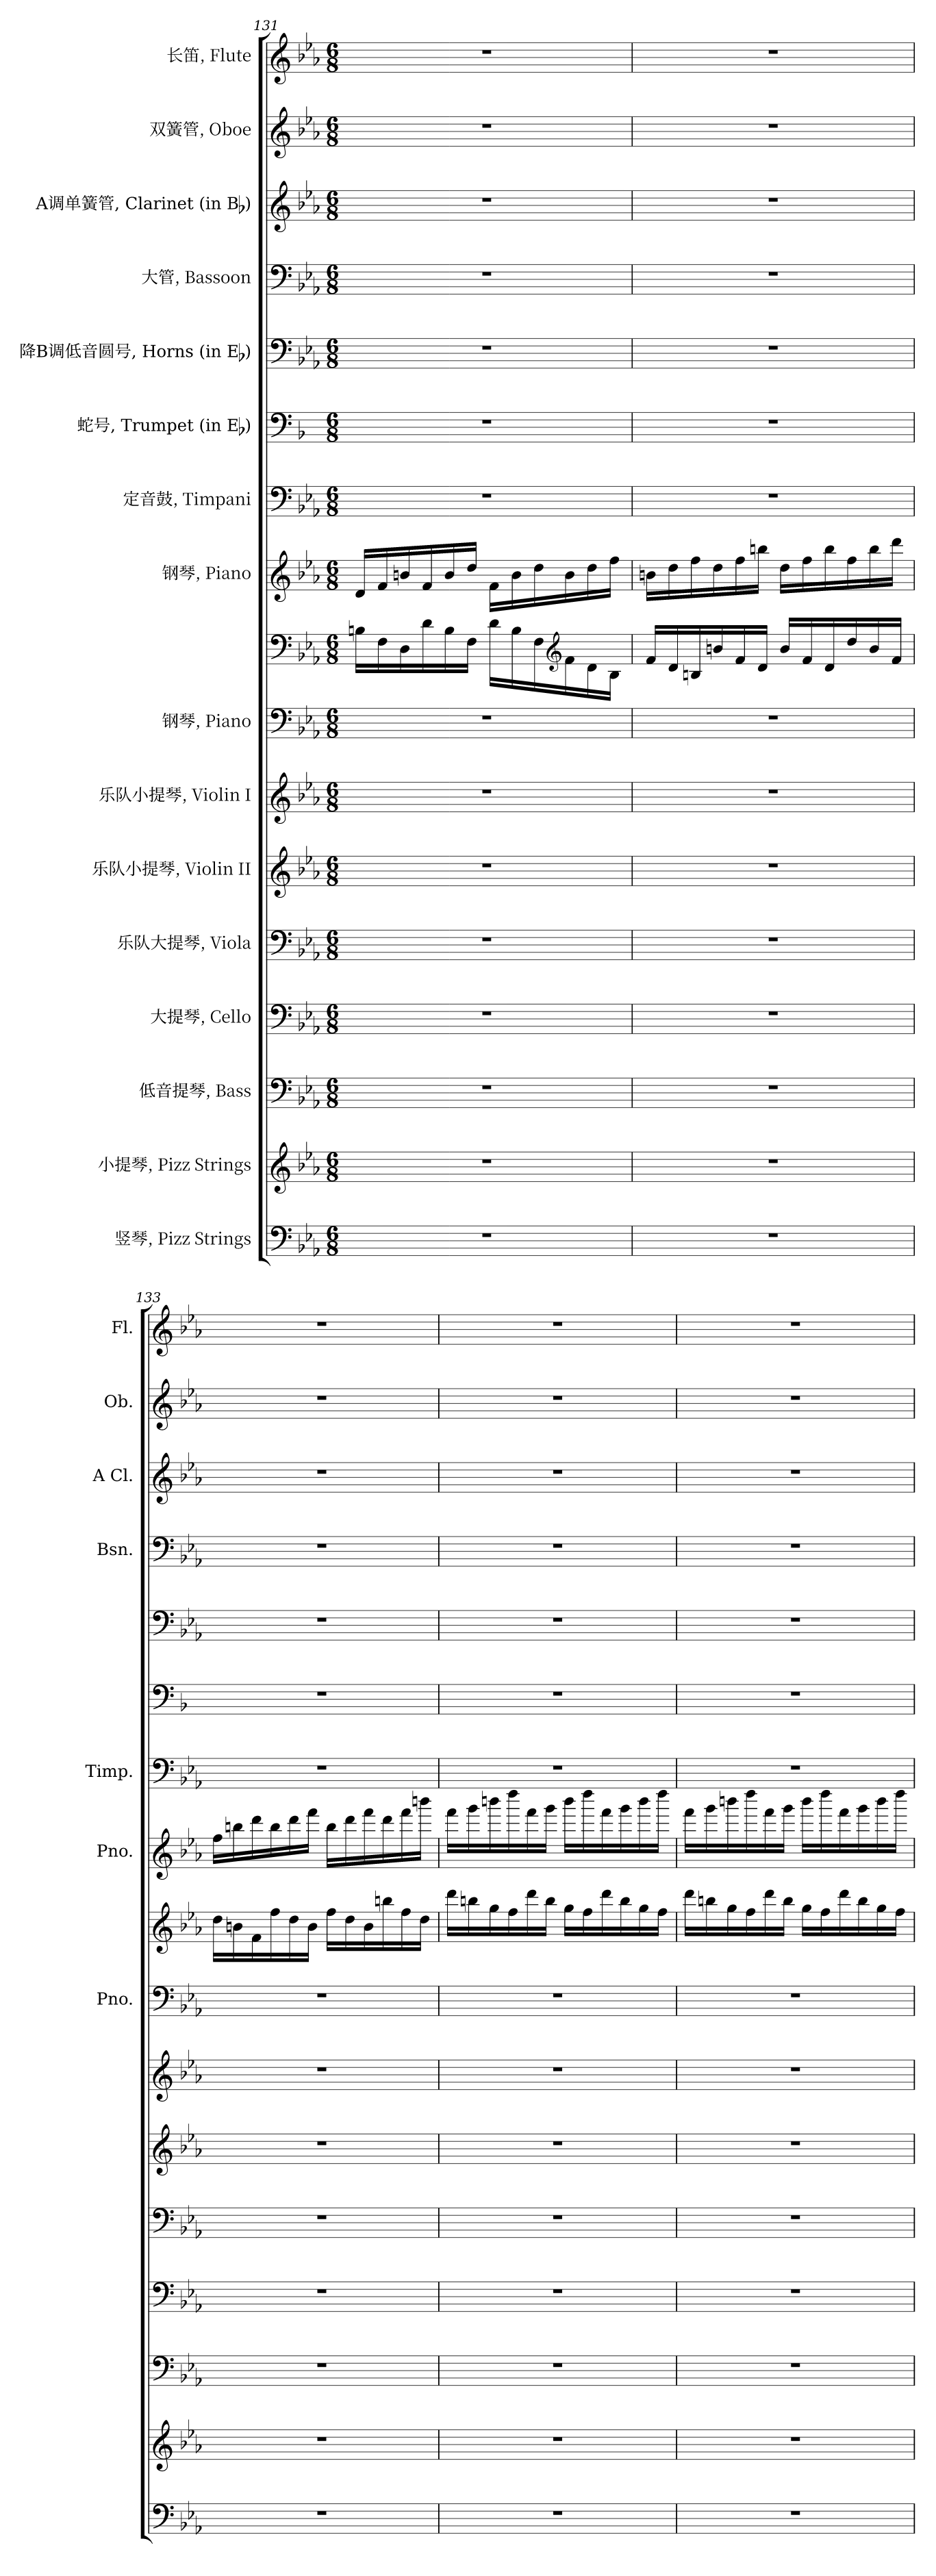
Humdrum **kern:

**kern	**kern	**kern	**kern	**kern	**kern	**kern	**kern	**kern	**kern	**kern	**kern	**kern	**kern	**kern	**kern	**kern
*part16	*part15	*part14	*part13	*part12	*part11	*part10	*part9	*part9	*part8	*part7	*part6	*part5	*part4	*part3	*part2	*part1
*staff17	*staff16	*staff15	*staff14	*staff13	*staff12	*staff11	*staff10	*staff9	*staff8	*staff7	*staff6	*staff5	*staff4	*staff3	*staff2	*staff1
*I"竖琴, Pizz Strings	*I"小提琴, Pizz Strings	*I"低音提琴, Bass	*I"大提琴, Cello	*I"乐队大提琴, Viola	*I"乐队小提琴, Violin II	*I"乐队小提琴, Violin I	*I"钢琴, Piano	*	*I"钢琴, Piano	*I"定音鼓, Timpani	*I"蛇号, Trumpet (in Eb)	*I"降B调低音圆号, Horns (in Eb)	*I"大管, Bassoon	*I"A调单簧管, Clarinet (in Bb)	*I"双簧管, Oboe	*I"长笛, Flute
*	*	*	*	*	*	*	*I'Pno.	*	*I'Pno.	*I'Timp.	*	*	*I'Bsn.	*I'A Cl.	*I'Ob.	*I'Fl.
*clefF4	*clefG2	*clefF4	*clefF4	*clefF4	*clefG2	*clefG2	*clefF4	*clefF4	*clefG2	*clefF4	*clefF4	*clefF4	*clefF4	*clefG2	*clefG2	*clefG2
*	*	*ITrd7c12	*	*	*	*	*	*	*	*	*ITrd1c2	*ITrd1c2	*	*ITrd2c3	*	*
*k[b-e-a-]	*k[b-e-a-]	*k[b-e-a-]	*k[b-e-a-]	*k[b-e-a-]	*k[b-e-a-]	*k[b-e-a-]	*k[b-e-a-]	*k[b-e-a-]	*k[b-e-a-]	*k[b-e-a-]	*k[b-e-a-]	*k[b-e-a-d-g-]	*k[b-e-a-]	*k[]	*k[b-e-a-]	*k[b-e-a-]
*M6/8	*M6/8	*M6/8	*M6/8	*M6/8	*M6/8	*M6/8	*M6/8	*M6/8	*M6/8	*M6/8	*M6/8	*M6/8	*M6/8	*M6/8	*M6/8	*M6/8
=131	=131	=131	=131	=131	=131	=131	=131	=131	=131	=131	=131	=131	=131	=131	=131	=131
2.r	2.r	2.r	2.r	2.r	2.r	2.r	2.r	16Bn\LL	16d/LL	2.r	2.r	2.r	2.r	2.r	2.r	2.r
.	.	.	.	.	.	.	.	16F\	16f/	.	.	.	.	.	.	.
.	.	.	.	.	.	.	.	16D\	16bn/	.	.	.	.	.	.	.
.	.	.	.	.	.	.	.	16d\	16f/	.	.	.	.	.	.	.
.	.	.	.	.	.	.	.	16B\	16b/	.	.	.	.	.	.	.
.	.	.	.	.	.	.	.	16F\JJ	16dd/JJ	.	.	.	.	.	.	.
.	.	.	.	.	.	.	.	16d\LL	16f\LL	.	.	.	.	.	.	.
.	.	.	.	.	.	.	.	16B\	16b\	.	.	.	.	.	.	.
.	.	.	.	.	.	.	.	16F\	16dd\	.	.	.	.	.	.	.
*	*	*	*	*	*	*	*	*clefG2	*	*	*	*	*	*	*	*
.	.	.	.	.	.	.	.	16f\	16b\	.	.	.	.	.	.	.
.	.	.	.	.	.	.	.	16d\	16dd\	.	.	.	.	.	.	.
.	.	.	.	.	.	.	.	16B\JJ	16ff\JJ	.	.	.	.	.	.	.
!!LO:PB:g=z
=132	=132	=132	=132	=132	=132	=132	=132	=132	=132	=132	=132	=132	=132	=132	=132	=132
2.r	2.r	2.r	2.r	2.r	2.r	2.r	2.r	16f/LL	16bn\LL	2.r	2.r	2.r	2.r	2.r	2.r	2.r
.	.	.	.	.	.	.	.	16d/	16dd\	.	.	.	.	.	.	.
.	.	.	.	.	.	.	.	16Bn/	16ff\	.	.	.	.	.	.	.
.	.	.	.	.	.	.	.	16bn/	16dd\	.	.	.	.	.	.	.
.	.	.	.	.	.	.	.	16f/	16ff\	.	.	.	.	.	.	.
.	.	.	.	.	.	.	.	16d/JJ	16bbn\JJ	.	.	.	.	.	.	.
.	.	.	.	.	.	.	.	16b/LL	16dd\LL	.	.	.	.	.	.	.
.	.	.	.	.	.	.	.	16f/	16ff\	.	.	.	.	.	.	.
.	.	.	.	.	.	.	.	16d/	16bb\	.	.	.	.	.	.	.
.	.	.	.	.	.	.	.	16dd/	16ff\	.	.	.	.	.	.	.
.	.	.	.	.	.	.	.	16b/	16bb\	.	.	.	.	.	.	.
.	.	.	.	.	.	.	.	16f/JJ	16ddd\JJ	.	.	.	.	.	.	.
=133	=133	=133	=133	=133	=133	=133	=133	=133	=133	=133	=133	=133	=133	=133	=133	=133
2.r	2.r	2.r	2.r	2.r	2.r	2.r	2.r	16dd\LL	16ff\LL	2.r	2.r	2.r	2.r	2.r	2.r	2.r
.	.	.	.	.	.	.	.	16bn\	16bbn\	.	.	.	.	.	.	.
.	.	.	.	.	.	.	.	16f\	16ddd\	.	.	.	.	.	.	.
.	.	.	.	.	.	.	.	16ff\	16bb\	.	.	.	.	.	.	.
.	.	.	.	.	.	.	.	16dd\	16ddd\	.	.	.	.	.	.	.
.	.	.	.	.	.	.	.	16b\JJ	16fff\JJ	.	.	.	.	.	.	.
.	.	.	.	.	.	.	.	16ff\LL	16bb\LL	.	.	.	.	.	.	.
.	.	.	.	.	.	.	.	16dd\	16ddd\	.	.	.	.	.	.	.
.	.	.	.	.	.	.	.	16b\	16fff\	.	.	.	.	.	.	.
.	.	.	.	.	.	.	.	16bbn\	16ddd\	.	.	.	.	.	.	.
.	.	.	.	.	.	.	.	16ff\	16fff\	.	.	.	.	.	.	.
.	.	.	.	.	.	.	.	16dd\JJ	16bbbn\JJ	.	.	.	.	.	.	.
!!LO:PB:g=z
=134	=134	=134	=134	=134	=134	=134	=134	=134	=134	=134	=134	=134	=134	=134	=134	=134
2.r	2.r	2.r	2.r	2.r	2.r	2.r	2.r	16ddd\LL	16fff\LL	2.r	2.r	2.r	2.r	2.r	2.r	2.r
.	.	.	.	.	.	.	.	16bbn\	16ggg\	.	.	.	.	.	.	.
.	.	.	.	.	.	.	.	16gg\	16bbbn\	.	.	.	.	.	.	.
.	.	.	.	.	.	.	.	16ff\	16dddd\	.	.	.	.	.	.	.
.	.	.	.	.	.	.	.	16ddd\	16fff\	.	.	.	.	.	.	.
.	.	.	.	.	.	.	.	16bb\JJ	16ggg\JJ	.	.	.	.	.	.	.
.	.	.	.	.	.	.	.	16gg\LL	16bbb\LL	.	.	.	.	.	.	.
.	.	.	.	.	.	.	.	16ff\	16dddd\	.	.	.	.	.	.	.
.	.	.	.	.	.	.	.	16ddd\	16fff\	.	.	.	.	.	.	.
.	.	.	.	.	.	.	.	16bb\	16ggg\	.	.	.	.	.	.	.
.	.	.	.	.	.	.	.	16gg\	16bbb\	.	.	.	.	.	.	.
.	.	.	.	.	.	.	.	16ff\JJ	16dddd\JJ	.	.	.	.	.	.	.
=135	=135	=135	=135	=135	=135	=135	=135	=135	=135	=135	=135	=135	=135	=135	=135	=135
2.r	2.r	2.r	2.r	2.r	2.r	2.r	2.r	16ddd\LL	16fff\LL	2.r	2.r	2.r	2.r	2.r	2.r	2.r
.	.	.	.	.	.	.	.	16bbn\	16ggg\	.	.	.	.	.	.	.
.	.	.	.	.	.	.	.	16gg\	16bbbn\	.	.	.	.	.	.	.
.	.	.	.	.	.	.	.	16ff\	16dddd\	.	.	.	.	.	.	.
.	.	.	.	.	.	.	.	16ddd\	16fff\	.	.	.	.	.	.	.
.	.	.	.	.	.	.	.	16bb\JJ	16ggg\JJ	.	.	.	.	.	.	.
.	.	.	.	.	.	.	.	16gg\LL	16bbb\LL	.	.	.	.	.	.	.
.	.	.	.	.	.	.	.	16ff\	16dddd\	.	.	.	.	.	.	.
.	.	.	.	.	.	.	.	16ddd\	16fff\	.	.	.	.	.	.	.
.	.	.	.	.	.	.	.	16bb\	16ggg\	.	.	.	.	.	.	.
.	.	.	.	.	.	.	.	16gg\	16bbb\	.	.	.	.	.	.	.
.	.	.	.	.	.	.	.	16ff\JJ	16dddd\JJ	.	.	.	.	.	.	.
=	=	=	=	=	=	=	=	=	=	=	=	=	=	=	=	=
*-	*-	*-	*-	*-	*-	*-	*-	*-	*-	*-	*-	*-	*-	*-	*-	*-
